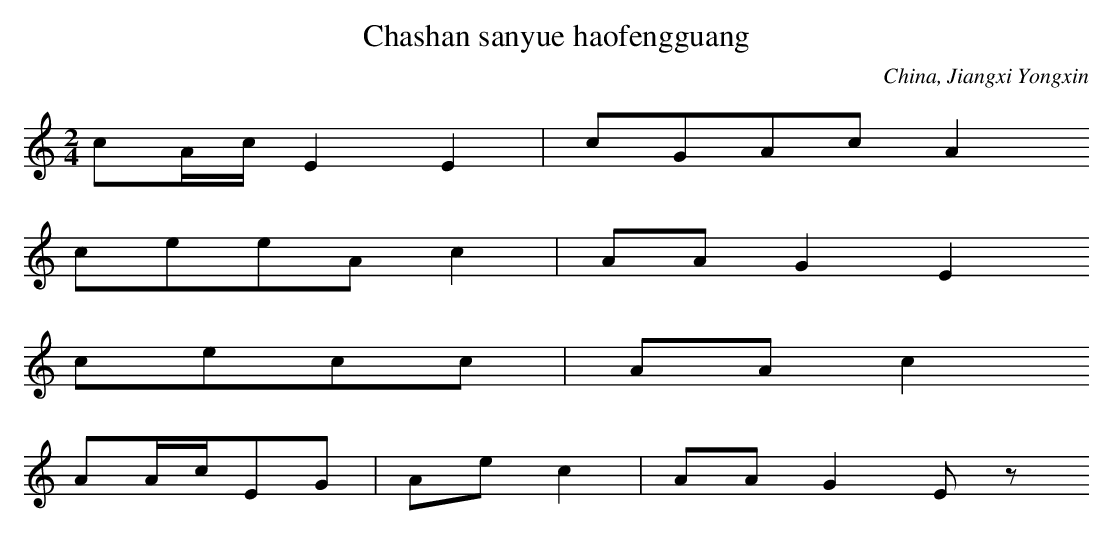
X:1
T: Chashan sanyue haofengguang
O: China, Jiangxi Yongxin
M: 2/4
L: 1/16
K: C
c2AcE4E4 | c2G2A2c2A4
c2e2e2A2c4 | A2A2G4E4
c2e2c2c2 | A2A2c4
A2AcE2G2 | A2e2c4 | A2A2G4E2z2
